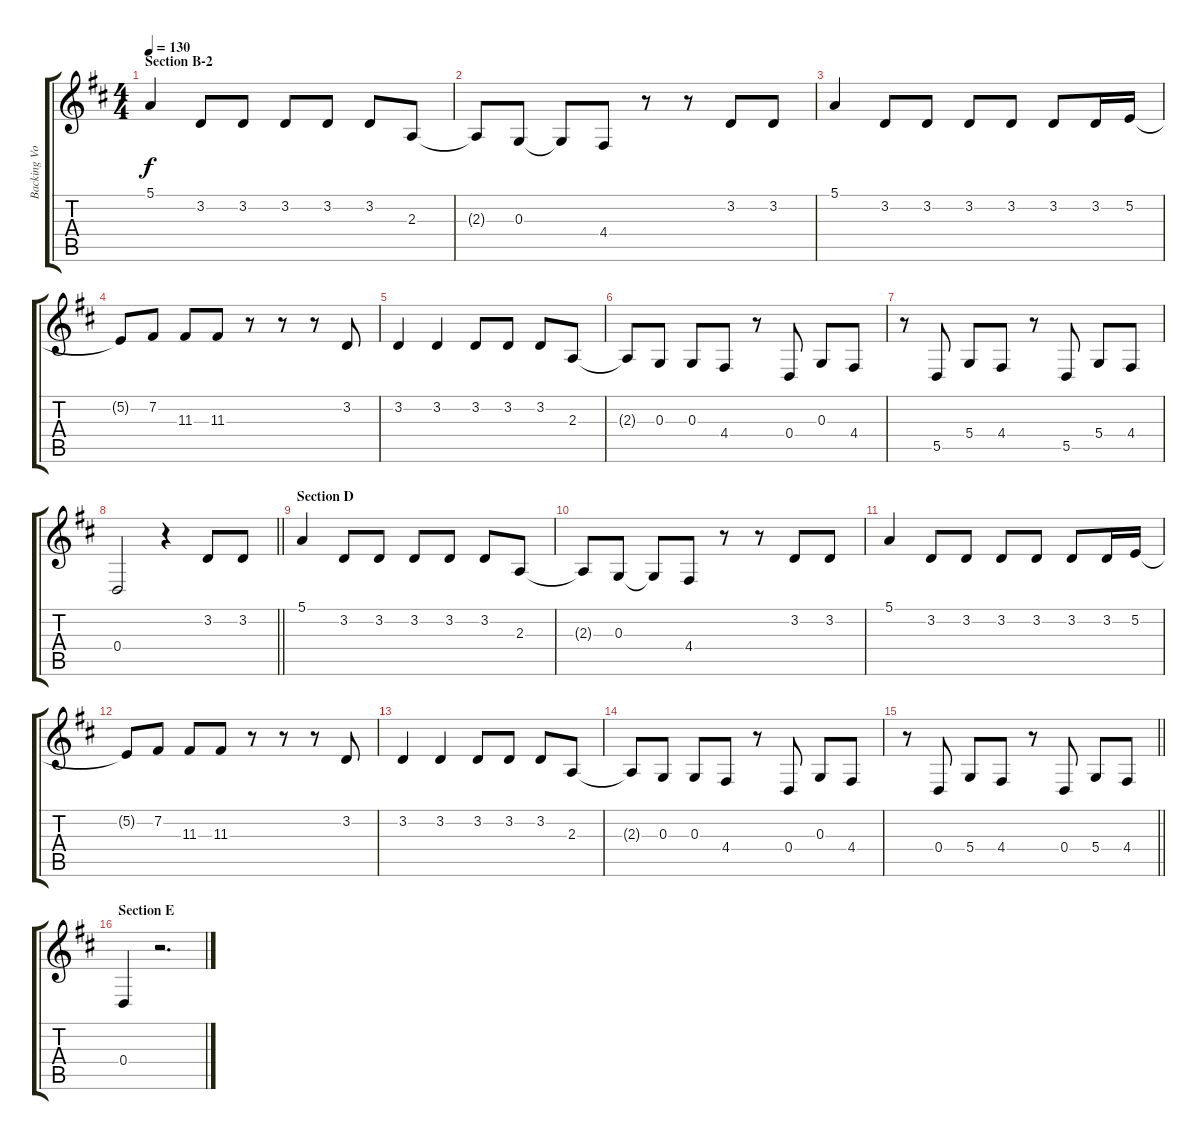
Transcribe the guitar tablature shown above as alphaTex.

\track ("Backing Vocals" "Backing Vo") {instrument tenorsax}
\staff {score tabs}
\tuning (E4 B3 G3 D3 A2 E2) {hide}
\ts (4 4)
\section ("" "Section B-2")
\tempo 130
\clef g2
\ks d
5.1.4{dy f} 3.2.8 3.2.8 3.2.8 3.2.8 3.2.8 2.3.8 |
2.3{t}.8 0.3.8 0.3{t}.8 4.4.8 r.8 r.8 3.2.8 3.2.8 |
5.1.4 3.2.8 3.2.8 3.2.8 3.2.8 3.2.8 3.2.16 5.2.16 |
5.2{t}.8 7.2.8 11.3.8 11.3.8 r.8 r.8 r.8 3.2.8 |
3.2.4 3.2.4 3.2.8 3.2.8 3.2.8 2.3.8 |
2.3{t}.8 0.3.8 0.3.8 4.4.8 r.8 0.4.8 0.3.8 4.4.8 |
r.8 5.5.8 5.4.8 4.4.8 r.8 5.5.8 5.4.8 4.4.8 |
\barLineRight lightlight
0.4.2 r.4 3.2.8 3.2.8 |
\section ("" "Section D")
5.1.4 3.2.8 3.2.8 3.2.8 3.2.8 3.2.8 2.3.8 |
2.3{t}.8 0.3.8 0.3{t}.8 4.4.8 r.8 r.8 3.2.8 3.2.8 |
5.1.4 3.2.8 3.2.8 3.2.8 3.2.8 3.2.8 3.2.16 5.2.16 |
5.2{t}.8 7.2.8 11.3.8 11.3.8 r.8 r.8 r.8 3.2.8 |
3.2.4 3.2.4 3.2.8 3.2.8 3.2.8 2.3.8 |
2.3{t}.8 0.3.8 0.3.8 4.4.8 r.8 0.4.8 0.3.8 4.4.8 |
\barLineRight lightlight
r.8 0.4.8 5.4.8 4.4.8 r.8 0.4.8 5.4.8 4.4.8 |
\section ("" "Section E")
0.4.4 r.2{d}
